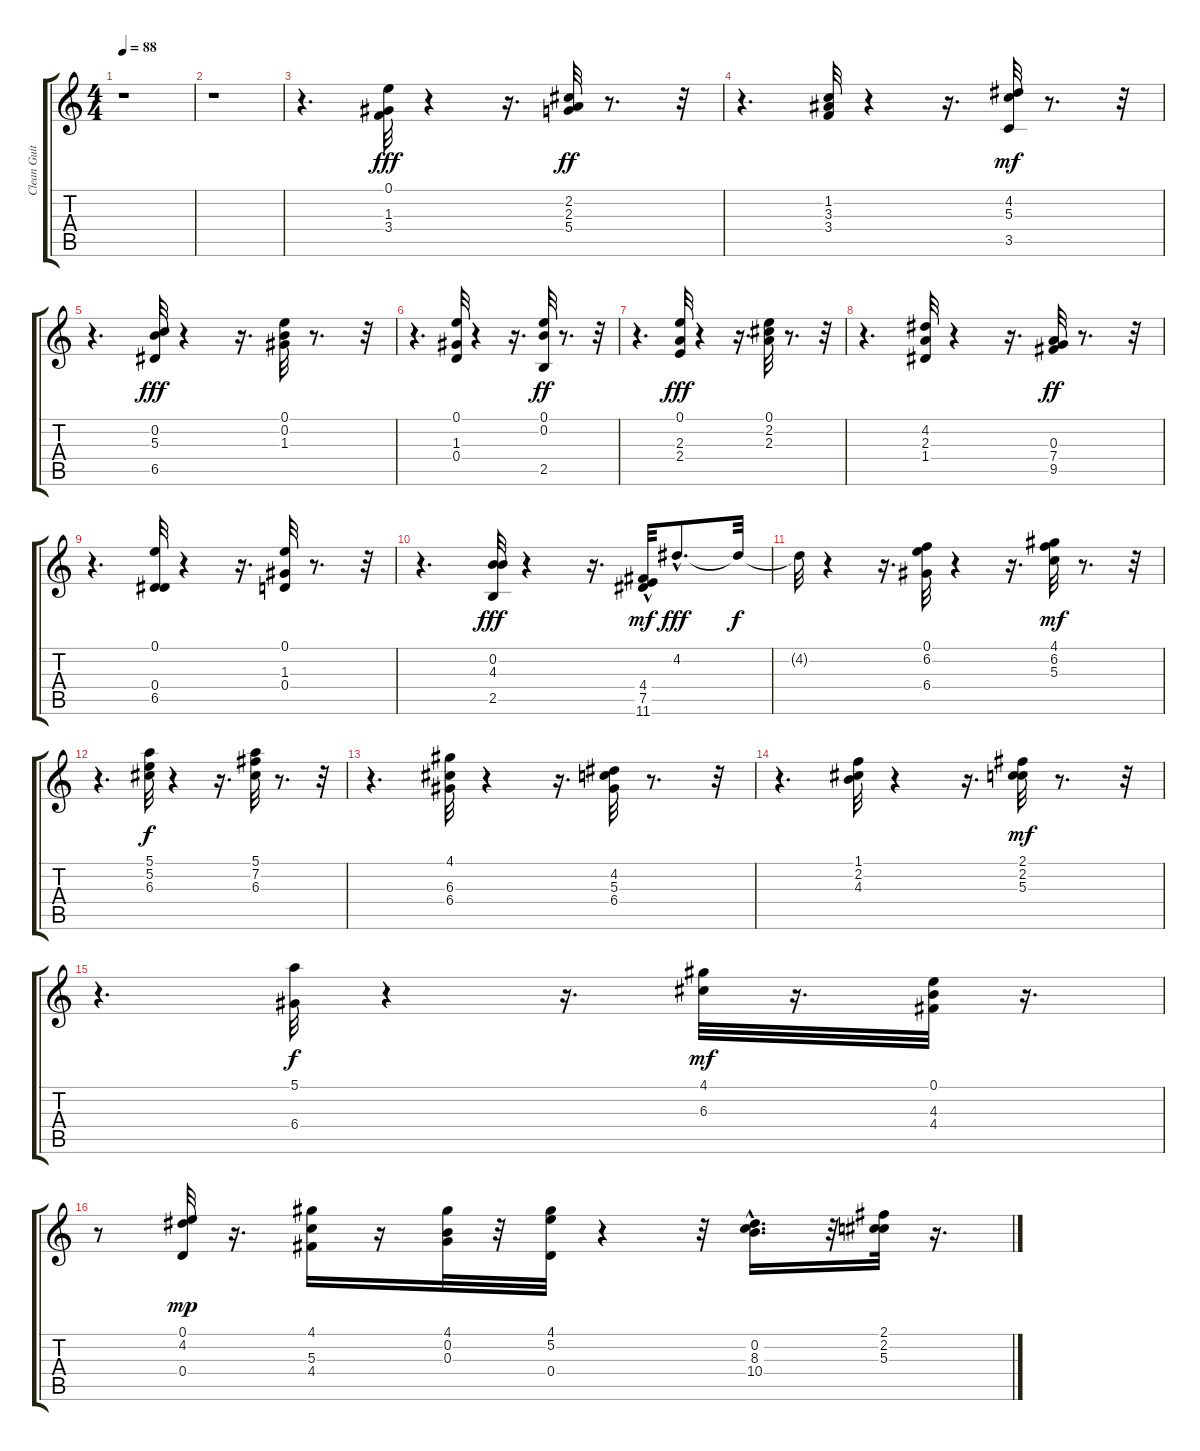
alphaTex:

\track ("Clean Guitar" "Clean Guit") {instrument electricguitarclean}
\staff {score tabs}
\tuning (E4 B3 G3 D3 A2 E2) {hide}
\ts (4 4)
\tempo 88
\clef g2
\ks c
r.1{dy fff instrument electricguitarclean} |
r.1 |
r.4{d} (0.1 1.3 3.4).32 r.4 r.16{d} (2.2 2.3 5.4).32{dy ff} r.8{d} r.32 |
r.4{d} (1.2 3.3 3.4).32 r.4 r.16{d} (4.2 5.3 3.5).32{dy mf} r.8{d} r.32 |
r.4{d} (0.2 5.3 6.5).32{dy fff} r.4 r.16{d} (0.1 0.2 1.3).32 r.8{d} r.32 |
r.4{d} (0.1 1.3 0.4).32 r.4 r.16{d} (0.1 0.2 2.5).32{dy ff} r.8{d} r.32 |
r.4{d} (0.1 2.3 2.4).32{dy fff} r.4 r.16{d} (0.1 2.2 2.3).32 r.8{d} r.32 |
r.4{d} (4.2 2.3 1.4).32 r.4 r.16{d} (0.3 7.4 9.5).32{dy ff} r.8{d} r.32 |
r.4{d} (0.1 0.4 6.5).32 r.4 r.16{d} (0.1 1.3 0.4).32 r.8{d} r.32 |
r.4{d} (0.2 4.3 2.5).32{dy fff} r.4 r.16{d} (4.4 7.5{hac} 11.6).32{dy mf} 4.2{hac}.8{d dy fff} 4.2{t}.32{dy f} |
4.2{t}.32 r.4 r.16{d} (0.1 6.2 6.4).32 r.4 r.16{d} (4.1 6.2 5.3).32{dy mf} r.8{d} r.32 |
r.4{d} (5.1 5.2 6.3).32{dy f} r.4 r.16{d} (5.1 7.2 6.3).32 r.8{d} r.32 |
r.4{d} (4.1 6.3 6.4).32 r.4 r.16{d} (4.2 5.3 6.4).32 r.8{d} r.32 |
r.4{d} (1.1 2.2 4.3).32 r.4 r.16{d} (2.1 2.2 5.3).32{dy mf} r.8{d} r.32 |
r.4{d} (5.1 6.4).32{dy f} r.4 r.16{d} (4.1 6.3).32{dy mf} r.16{d} (0.1 4.3 4.4).32 r.16{d} |
r.8 (0.1 4.2 0.4).32{dy mp} r.16{d} (4.1 5.3 4.4).16 r.16 (4.1 0.2 0.3).32 r.32 (4.1 5.2 0.4).32 r.4 r.32 (0.2{hac} 8.3 10.4).16{d} r.32 (2.1 2.2 5.3).32 r.16{d}
